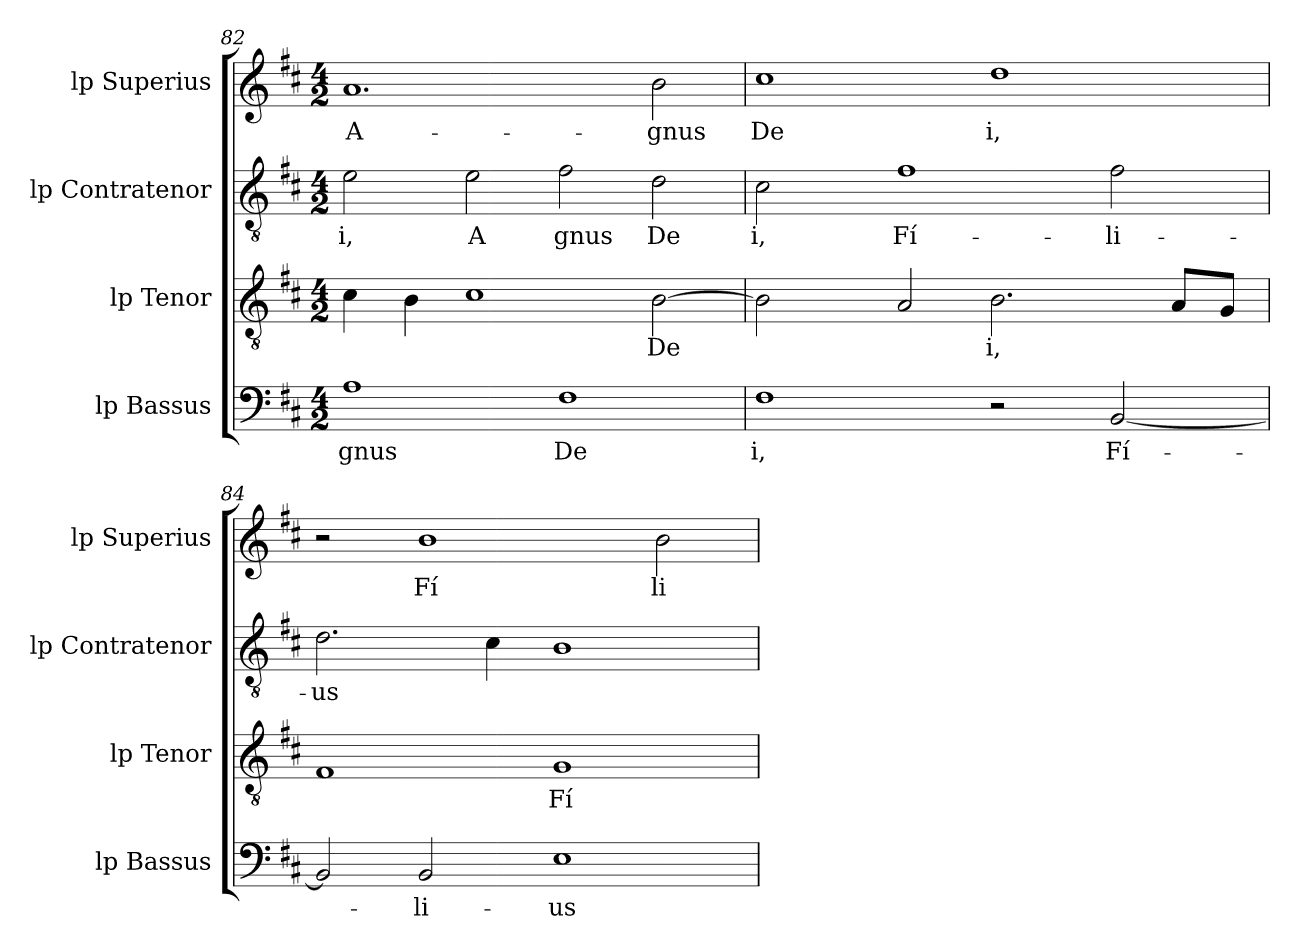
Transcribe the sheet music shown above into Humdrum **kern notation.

**kern	**text	**kern	**text	**kern	**text	**kern	**text
*part4	*part4	*part3	*part3	*part2	*part2	*part1	*part1
*staff4	*staff4	*staff3	*staff3	*staff2	*staff2	*staff1	*staff1
*I"lp Bassus	*	*I"lp Tenor	*	*I"lp Contratenor	*	*I"lp Superius	*
*I'lp Bassus	*	*I'lp Tenor	*	*I'lp Contratenor	*	*I'lp Superius	*
*clefF4	*	*clefGv2	*	*clefGv2	*	*clefG2	*
*k[f#c#]	*	*k[f#c#]	*	*k[f#c#]	*	*k[f#c#]	*
*D:	*	*D:	*	*D:	*	*D:	*
*M4/2	*	*M4/2	*	*M4/2	*	*M4/2	*
=82	=82	=82	=82	=82	=82	=82	=82
!	!LO:LY:b:cj	!	!	!	!LO:LY:b:cj	!	!LO:LY:b:cj
1A	gnus	4c#\	.	2e\	i,	1.a	A-
.	.	4B\	.	.	.	.	.
!	!	!	!	!	!LO:LY:b:cj	!	!
.	.	1c#	.	2e\	A	.	.
!	!LO:LY:b:cj	!	!	!	!LO:LY:b:cj	!	!
1F#	De	.	.	2f#\	gnus	.	.
!	!	!	!LO:LY:b:cj	!	!LO:LY:b:cj	!	!LO:LY:b:cj
.	.	[>2B\	De	2d\	De	2b\	-gnus
!!LO:LB:g=z
=83	=83	=83	=83	=83	=83	=83	=83
!	!LO:LY:b:cj	!	!	!	!LO:LY:b:cj	!	!LO:LY:b:cj
*^	*	*	*	*	*	*	*
1F#	4ryy	i,	2B\]	.	2c#\	i,	1cc#	De
.	16..ryy	.	.	.	.	.	.	.
.	1ryy	.	.	.	.	.	.	.
!	!	!	!	!	!	!LO:LY:b:cj	!	!
.	.	.	2A/	.	1f#	Fí-	.	.
!	!	!	!	!LO:LY:b:cj	!	!	!	!LO:LY:b:cj
2r	.	.	2.B\	i,	.	.	1dd	i,
.	2ryy	.	.	.	.	.	.	.
!	!	!LO:LY:b:cj	!	!	!	!LO:LY:b:cj	!	!
[<2BB/	.	Fí-	.	.	2f#\	-li-	.	.
.	.	.	8A/L	.	.	.	.	.
.	8ryy	.	.	.	.	.	.	.
.	.	.	8G/J	.	.	.	.	.
.	64ryy	.	.	.	.	.	.	.
=84	=84	=84	=84	=84	=84	=84	=84	=84
!	!	!	!	!	!	!LO:LY:b:cj	!	!
*v	*v	*	*	*	*	*	*	*
2BB/]	.	1F#	.	2.d\	-us	2r	.
!	!LO:LY:b:cj	!	!	!	!	!	!LO:LY:b:cj
2BB/	-li-	.	.	.	.	1b	Fí
.	.	.	.	4c#\	.	.	.
!	!LO:LY:b:cj	!	!LO:LY:b:cj	!	!	!	!
1E	-us	1G	Fí-	1B	.	.	.
!	!	!	!	!	!	!	!LO:LY:b:cj
.	.	.	.	.	.	2b\	li
=	=	=	=	=	=	=	=
*-	*-	*-	*-	*-	*-	*-	*-
